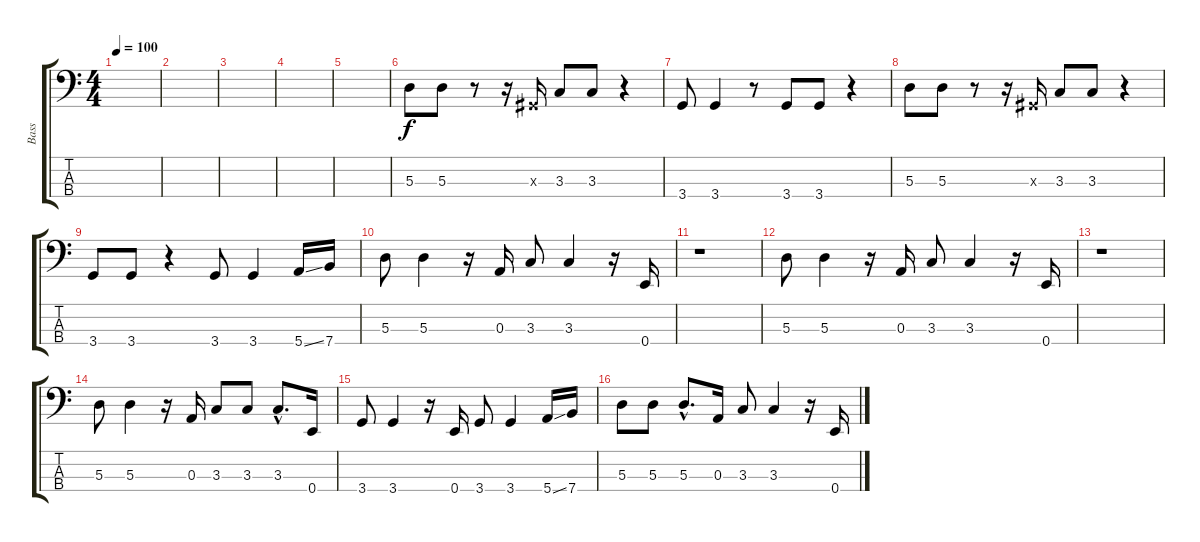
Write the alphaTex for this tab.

\track ("Bass" "Bass") {instrument electricbassfinger}
\staff {score tabs}
\tuning (G2 D2 A1 E1) {hide}
\ts (4 4)
\tempo 100
\clef f4
\ks c
|
|
|
|
|
5.3.8 5.3.8 r.8 r.16 -1.3{x}.16 3.3.8 3.3.8 r.4 |
3.4.8 3.4.4 r.8 3.4.8 3.4.8 r.4 |
5.3.8 5.3.8 r.8 r.16 -1.3{x}.16 3.3.8 3.3.8 r.4 |
3.4.8 3.4.8 r.4 3.4.8 3.4.4 5.4{ss}.16 7.4.16 |
5.3.8 5.3.4 r.16 0.3.16 3.3.8 3.3.4 r.16 0.4.16 |
r.1 |
5.3.8 5.3.4 r.16 0.3.16 3.3.8 3.3.4 r.16 0.4.16 |
r.1 |
5.3.8 5.3.4 r.16 0.3.16 3.3.8 3.3.8 3.3{hac}.8{d} 0.4.16 |
3.4.8 3.4.4 r.16 0.4.16 3.4.8 3.4.4 5.4{ss}.16 7.4.16 |
5.3.8 5.3.8 5.3{hac}.8{d} 0.3.16 3.3.8 3.3.4 r.16 0.4.16
